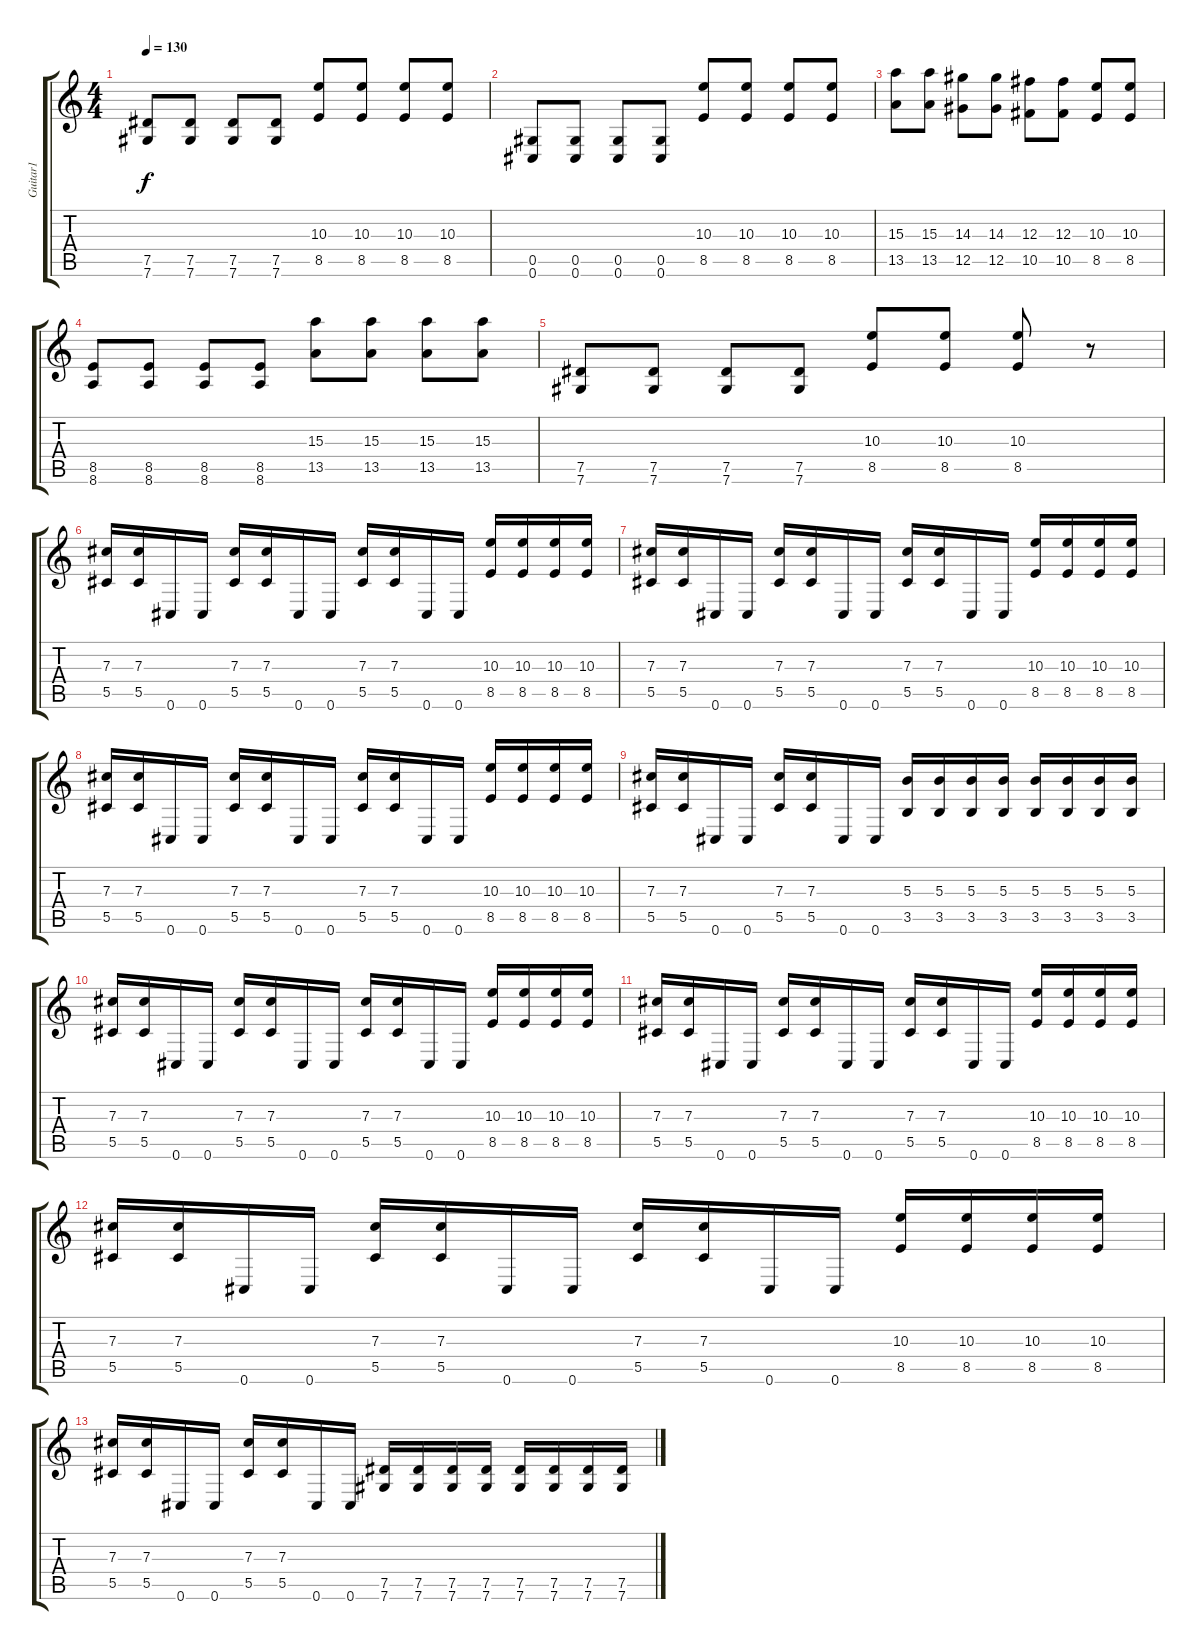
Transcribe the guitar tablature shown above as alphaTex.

\track ("Guitar1" "Guitar1") {instrument distortionguitar}
\staff {score tabs}
\tuning (Eb4 Bb3 Gb3 Db3 Ab2 Db2) {hide}
\ts (4 4)
\tempo 130
\clef g2
\ks c
(7.5 7.6).8{dy f} (7.5 7.6).8 (7.5 7.6).8 (7.5 7.6).8 (10.3 8.5).8 (10.3 8.5).8 (10.3 8.5).8 (10.3 8.5).8 |
(0.5 0.6).8 (0.5 0.6).8 (0.5 0.6).8 (0.5 0.6).8 (10.3 8.5).8 (10.3 8.5).8 (10.3 8.5).8 (10.3 8.5).8 |
(15.3 13.5).8 (15.3 13.5).8 (14.3 12.5).8 (14.3 12.5).8 (12.3 10.5).8 (12.3 10.5).8 (10.3 8.5).8 (10.3 8.5).8 |
(8.5 8.6).8 (8.5 8.6).8 (8.5 8.6).8 (8.5 8.6).8 (15.3 13.5).8 (15.3 13.5).8 (15.3 13.5).8 (15.3 13.5).8 |
(7.5 7.6).8 (7.5 7.6).8 (7.5 7.6).8 (7.5 7.6).8 (10.3 8.5).8 (10.3 8.5).8 (10.3 8.5).8 r.8 |
(7.3 5.5).16 (7.3 5.5).16 0.6.16 0.6.16 (7.3 5.5).16 (7.3 5.5).16 0.6.16 0.6.16 (7.3 5.5).16 (7.3 5.5).16 0.6.16 0.6.16 (10.3 8.5).16 (10.3 8.5).16 (10.3 8.5).16 (10.3 8.5).16 |
(7.3 5.5).16 (7.3 5.5).16 0.6.16 0.6.16 (7.3 5.5).16 (7.3 5.5).16 0.6.16 0.6.16 (7.3 5.5).16 (7.3 5.5).16 0.6.16 0.6.16 (10.3 8.5).16 (10.3 8.5).16 (10.3 8.5).16 (10.3 8.5).16 |
(7.3 5.5).16 (7.3 5.5).16 0.6.16 0.6.16 (7.3 5.5).16 (7.3 5.5).16 0.6.16 0.6.16 (7.3 5.5).16 (7.3 5.5).16 0.6.16 0.6.16 (10.3 8.5).16 (10.3 8.5).16 (10.3 8.5).16 (10.3 8.5).16 |
(7.3 5.5).16 (7.3 5.5).16 0.6.16 0.6.16 (7.3 5.5).16 (7.3 5.5).16 0.6.16 0.6.16 (5.3 3.5).16 (5.3 3.5).16 (5.3 3.5).16 (5.3 3.5).16 (5.3 3.5).16 (5.3 3.5).16 (5.3 3.5).16 (5.3 3.5).16 |
(7.3 5.5).16 (7.3 5.5).16 0.6.16 0.6.16 (7.3 5.5).16 (7.3 5.5).16 0.6.16 0.6.16 (7.3 5.5).16 (7.3 5.5).16 0.6.16 0.6.16 (10.3 8.5).16 (10.3 8.5).16 (10.3 8.5).16 (10.3 8.5).16 |
(7.3 5.5).16 (7.3 5.5).16 0.6.16 0.6.16 (7.3 5.5).16 (7.3 5.5).16 0.6.16 0.6.16 (7.3 5.5).16 (7.3 5.5).16 0.6.16 0.6.16 (10.3 8.5).16 (10.3 8.5).16 (10.3 8.5).16 (10.3 8.5).16 |
(7.3 5.5).16 (7.3 5.5).16 0.6.16 0.6.16 (7.3 5.5).16 (7.3 5.5).16 0.6.16 0.6.16 (7.3 5.5).16 (7.3 5.5).16 0.6.16 0.6.16 (10.3 8.5).16 (10.3 8.5).16 (10.3 8.5).16 (10.3 8.5).16 |
(7.3 5.5).16 (7.3 5.5).16 0.6.16 0.6.16 (7.3 5.5).16 (7.3 5.5).16 0.6.16 0.6.16 (7.5 7.6).16 (7.5 7.6).16 (7.5 7.6).16 (7.5 7.6).16 (7.5 7.6).16 (7.5 7.6).16 (7.5 7.6).16 (7.5 7.6).16
